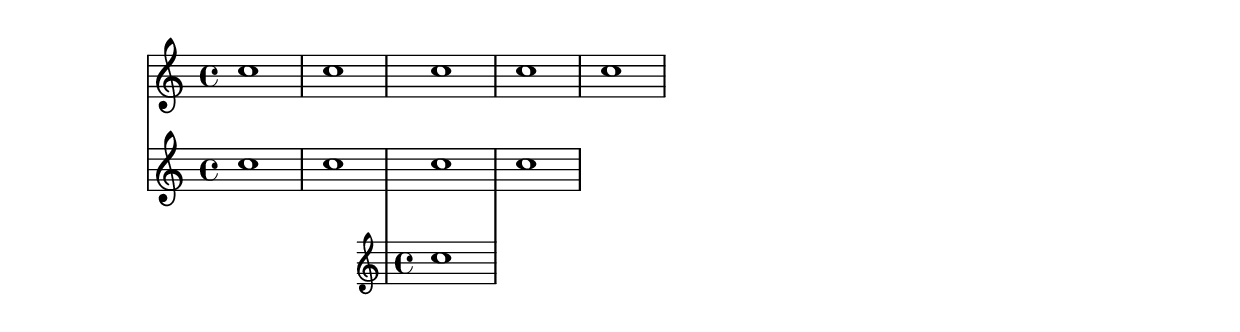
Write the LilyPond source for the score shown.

%%  Do not edit this file; it is auto-generated from LSR!
\version "2.11.23"

\header { texidoc = "
You can add (possibly temporarily) an extra staff after the beginning
of  a piece.  
" }

\score {
	<<
		\new Staff \relative c''{ c1 c c c c }
		\new StaffGroup \relative c''{ 
			\new Staff 
			c1 c
			<< c1 \new Staff { c1 } >>
			c
		}
	>>
  	\layout {
		
		\context{
			\Score

		}
	}
}





